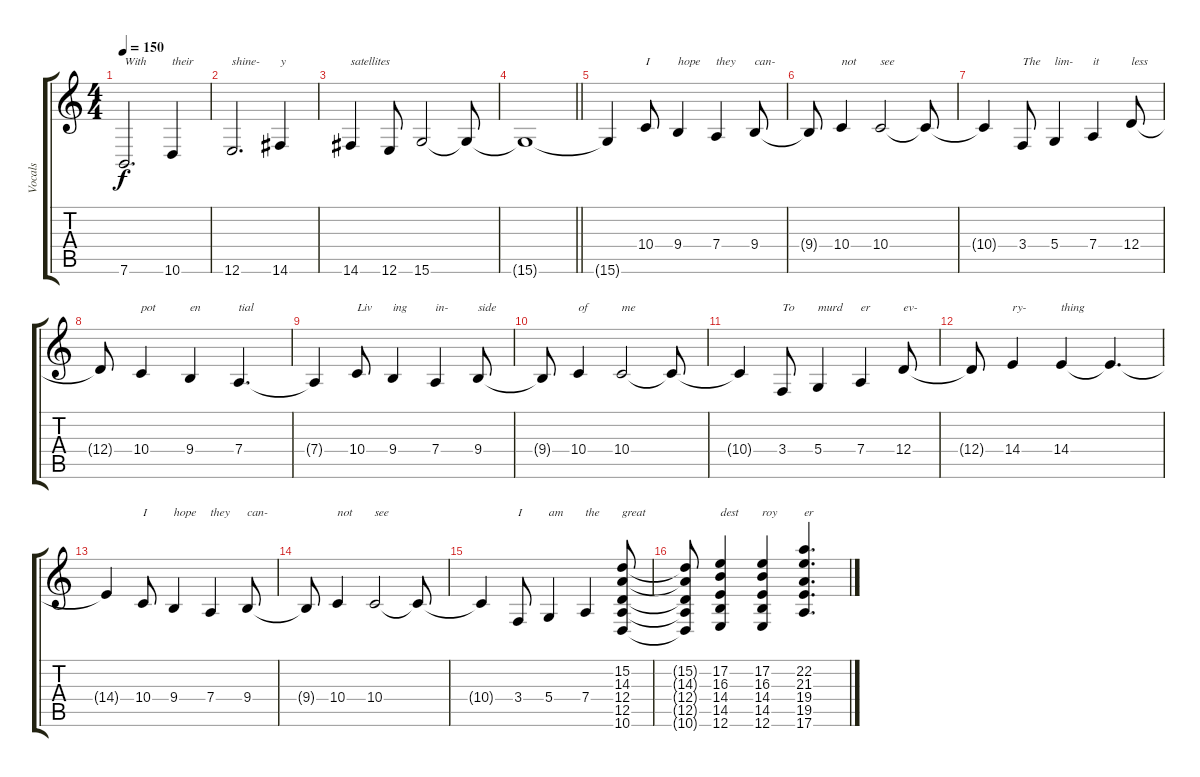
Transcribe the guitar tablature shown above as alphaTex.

\track ("Vocals" "Vocals") {instrument tenorsax}
\staff {score tabs}
\tuning (E4 B3 G3 D3 A2 E2) {hide}
\ts (4 4)
\tempo 150
\clef g2
\ks c
7.6.2{d txt "With" dy f} 10.6.4{txt "their"} |
12.6.2{d txt "shine-"} 14.6.4{txt "y"} |
14.6.4{txt "satellites"} 12.6.8 15.6.2 15.6{t}.8 |
\barLineRight lightlight
15.6{t}.1 |
15.6{t}.4 10.4.8{txt "I"} 9.4.4{txt "hope"} 7.4.4{txt "they"} 9.4.8{txt "can-"} |
9.4{t}.8 10.4.4{txt "not"} 10.4.2{txt "see"} 10.4{t}.8 |
10.4{t}.4 3.4.8{txt "The"} 5.4.4{txt "lim-"} 7.4.4{txt "it"} 12.4.8{txt "less"} |
12.4{t}.8 10.4.4{txt "pot"} 9.4.4{txt "en"} 7.4.4{d txt "tial"} |
7.4{t}.4 10.4.8{txt "Liv"} 9.4.4{txt "ing"} 7.4.4{txt "in-"} 9.4.8{txt "side"} |
9.4{t}.8 10.4.4{txt "of"} 10.4.2{txt "me"} 10.4{t}.8 |
10.4{t}.4 3.4.8{txt "To"} 5.4.4{txt "murd"} 7.4.4{txt "er"} 12.4.8{txt "ev-"} |
12.4{t}.8 14.4.4{txt "ry-"} 14.4.4{txt "thing"} 14.4{t}.4{d} |
14.4{t}.4 10.4.8{txt "I"} 9.4.4{txt "hope"} 7.4.4{txt "they"} 9.4.8{txt "can-"} |
9.4{t}.8 10.4.4{txt "not"} 10.4.2{txt "see"} 10.4{t}.8 |
10.4{t}.4 3.4.8{txt "I"} 5.4.4{txt "am"} 7.4.4{txt "the"} (15.2 14.3 12.4 12.5 10.6).8{txt "great"} |
(15.2{t} 14.3{t} 12.4{t} 12.5{t} 10.6{t}).8 (17.2 16.3 14.4 14.5 12.6).4{txt "dest"} (17.2 16.3 14.4 14.5 12.6).4{txt "roy"} (22.2 21.3 19.4 19.5 17.6).4{d txt "er"}
